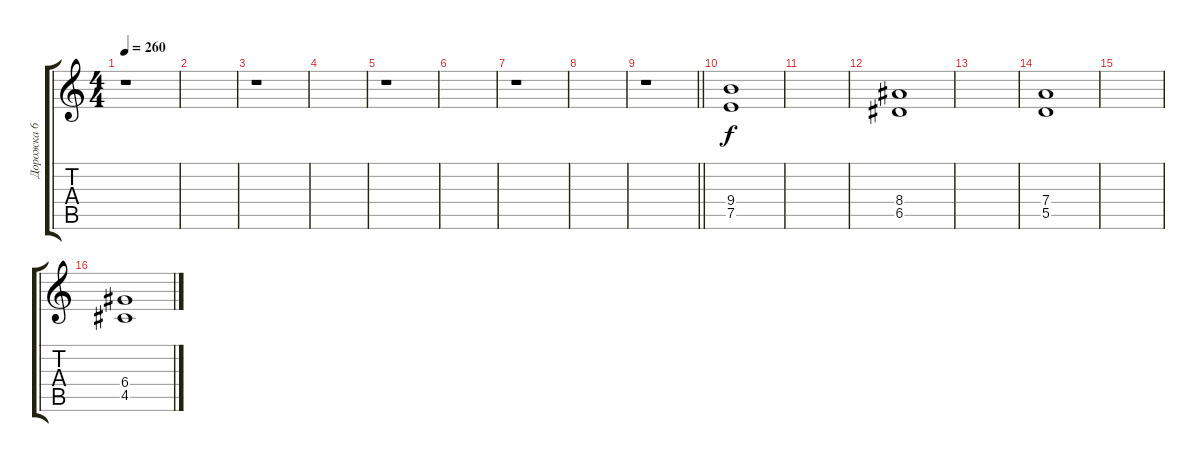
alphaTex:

\track ("Дорожка 6" "Дорожка 6") {instrument distortionguitar}
\staff {score tabs}
\tuning (E4 B3 G3 D3 A2 E2) {hide}
\ts (4 4)
\tempo 260
\clef g2
\ks c
r.1{dy f} |
|
r.1 |
|
r.1 |
|
r.1 |
|
\barLineRight lightlight
r.1 |
(9.4 7.5).1{volume 7} |
|
(8.4 6.5).1 |
|
(7.4 5.5).1 |
|
(6.4 4.5).1
